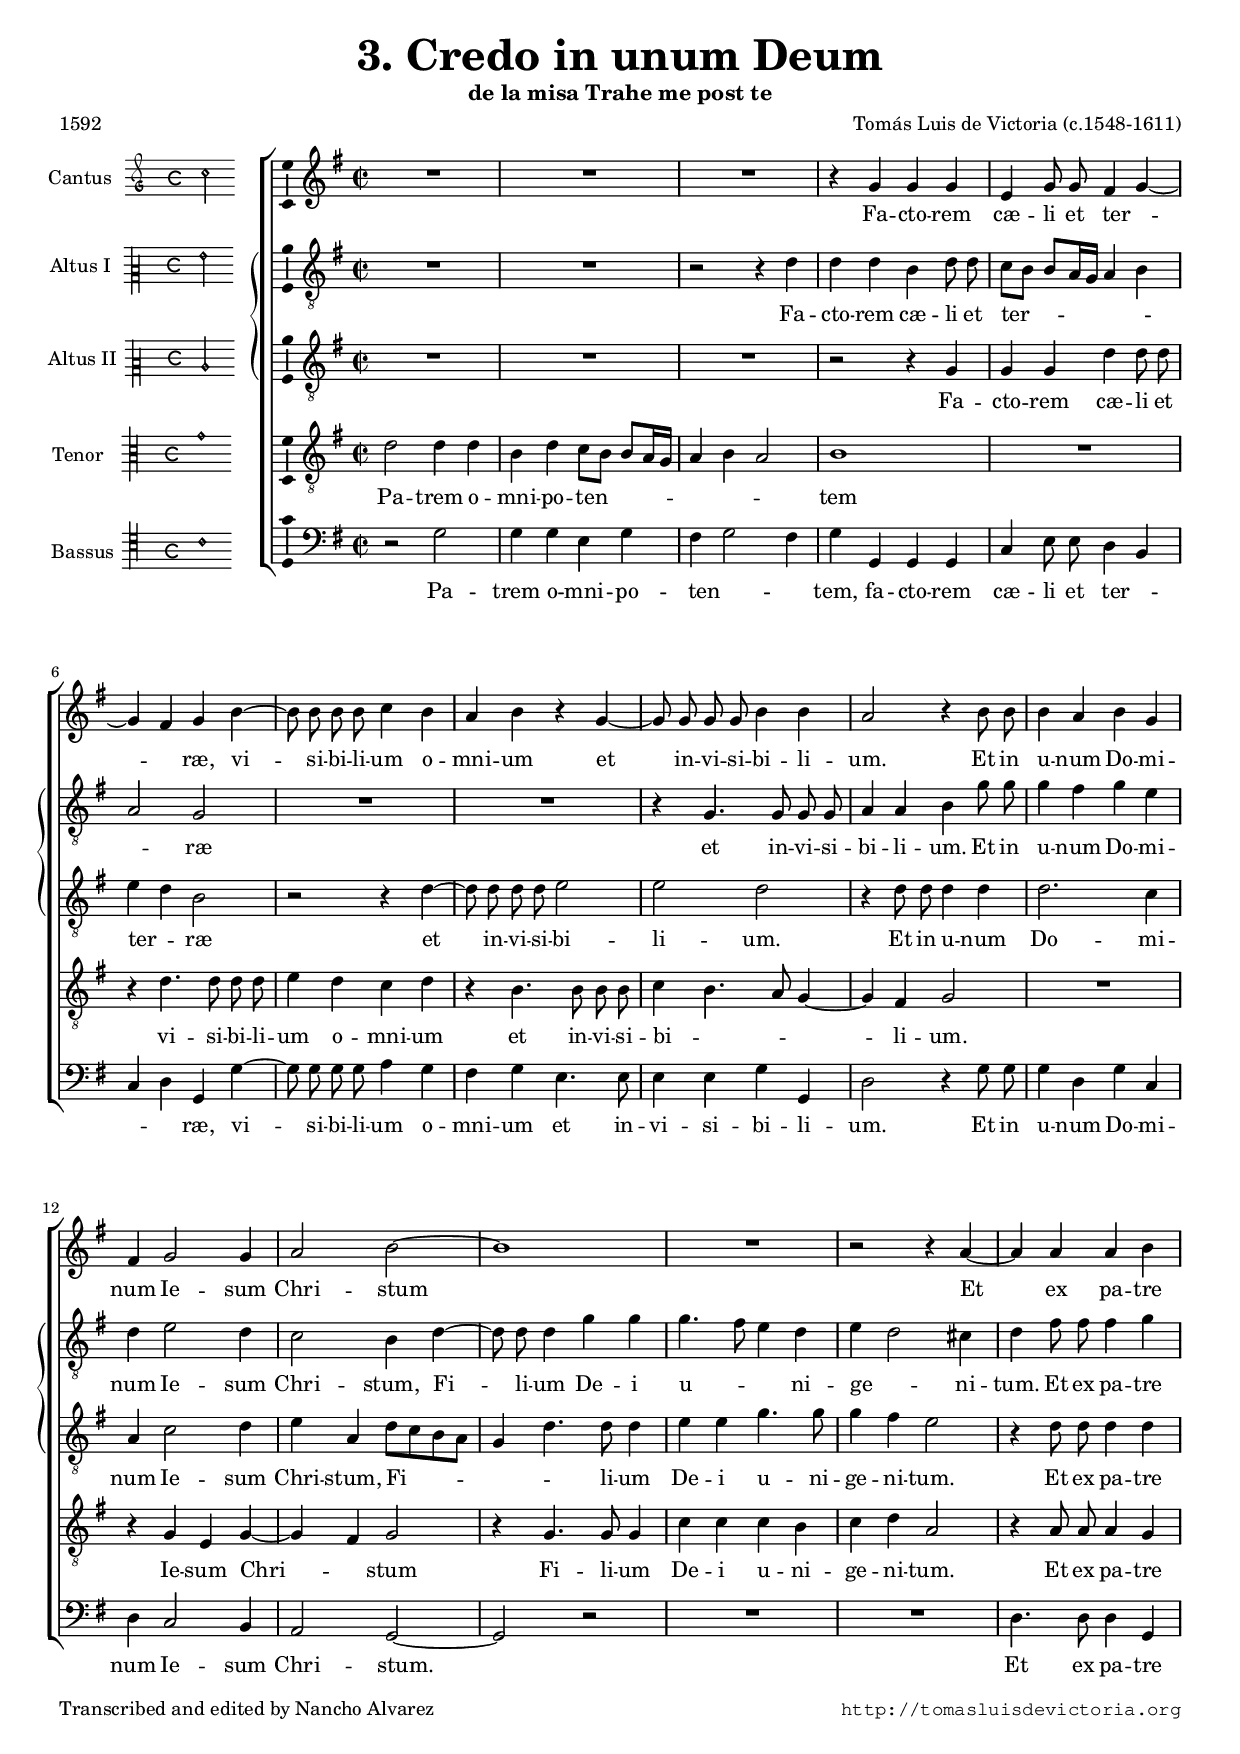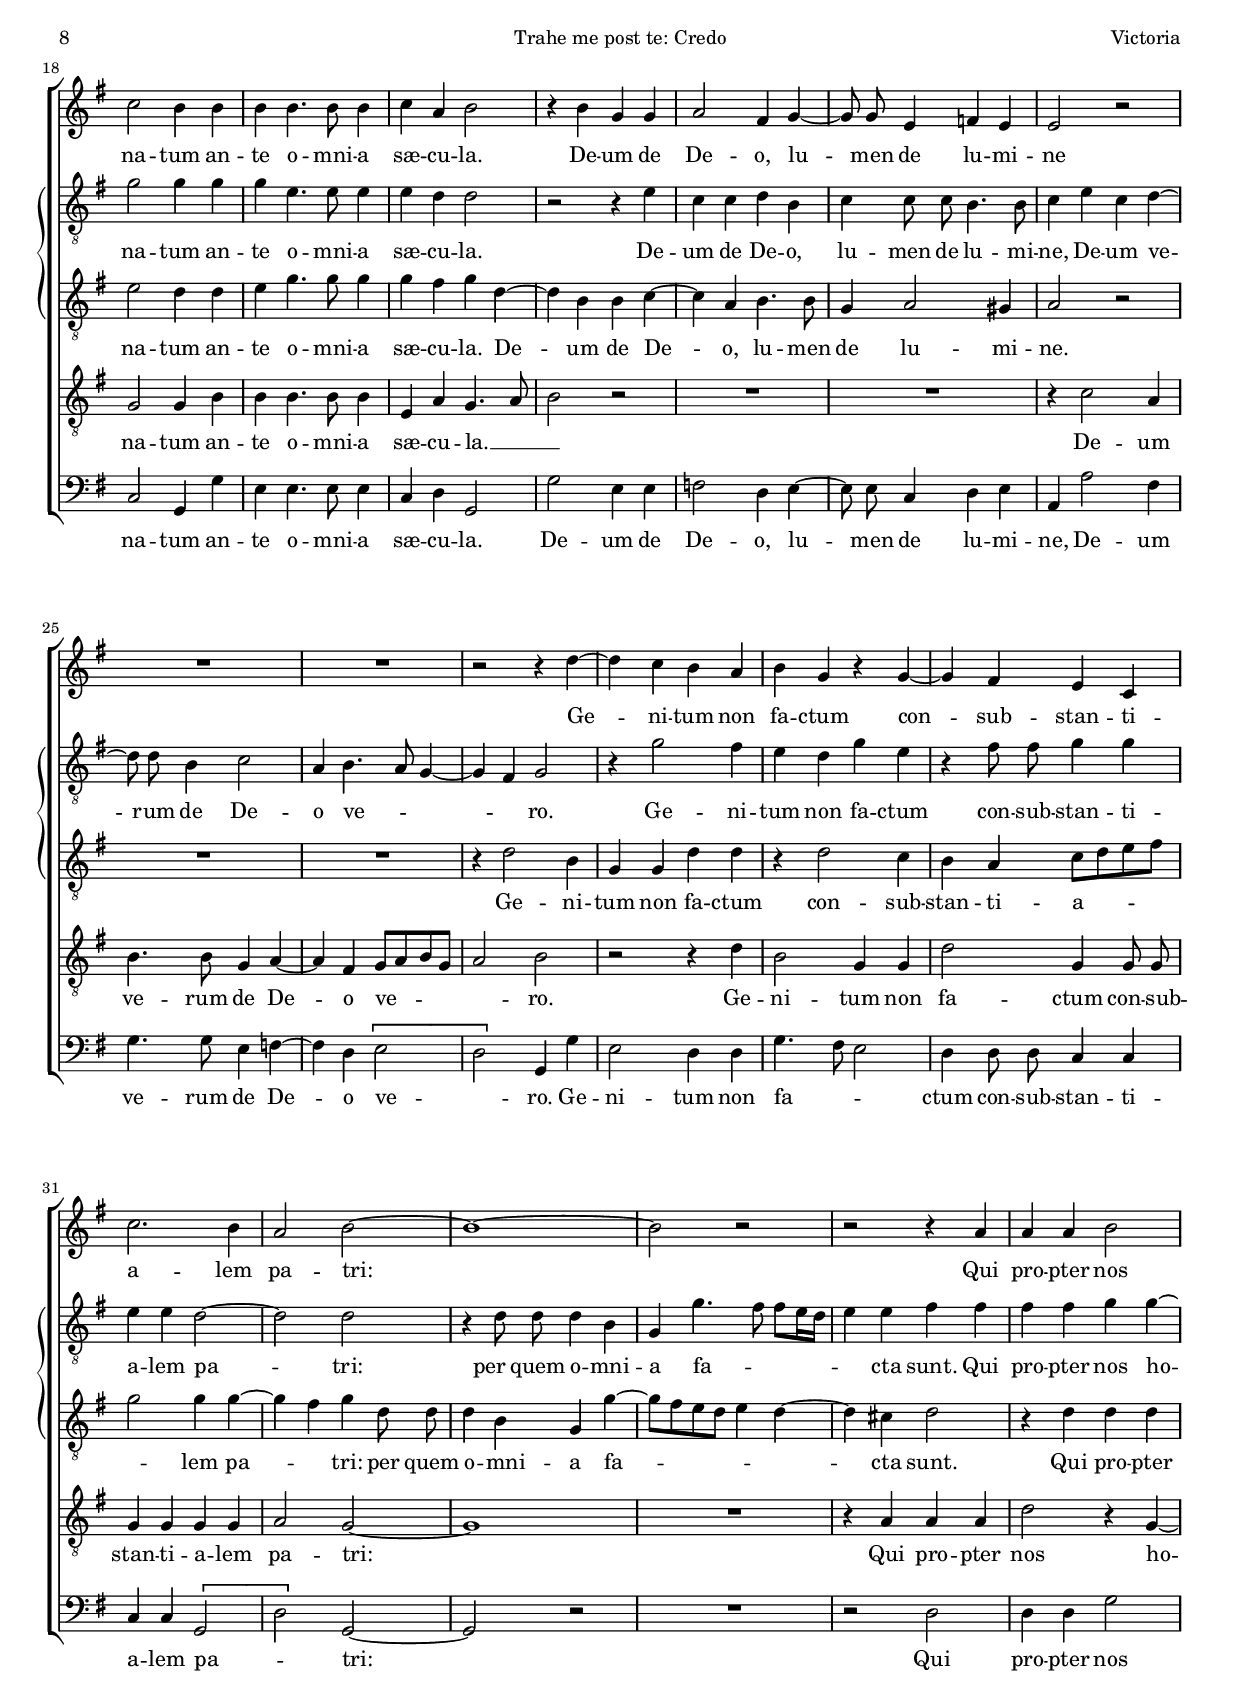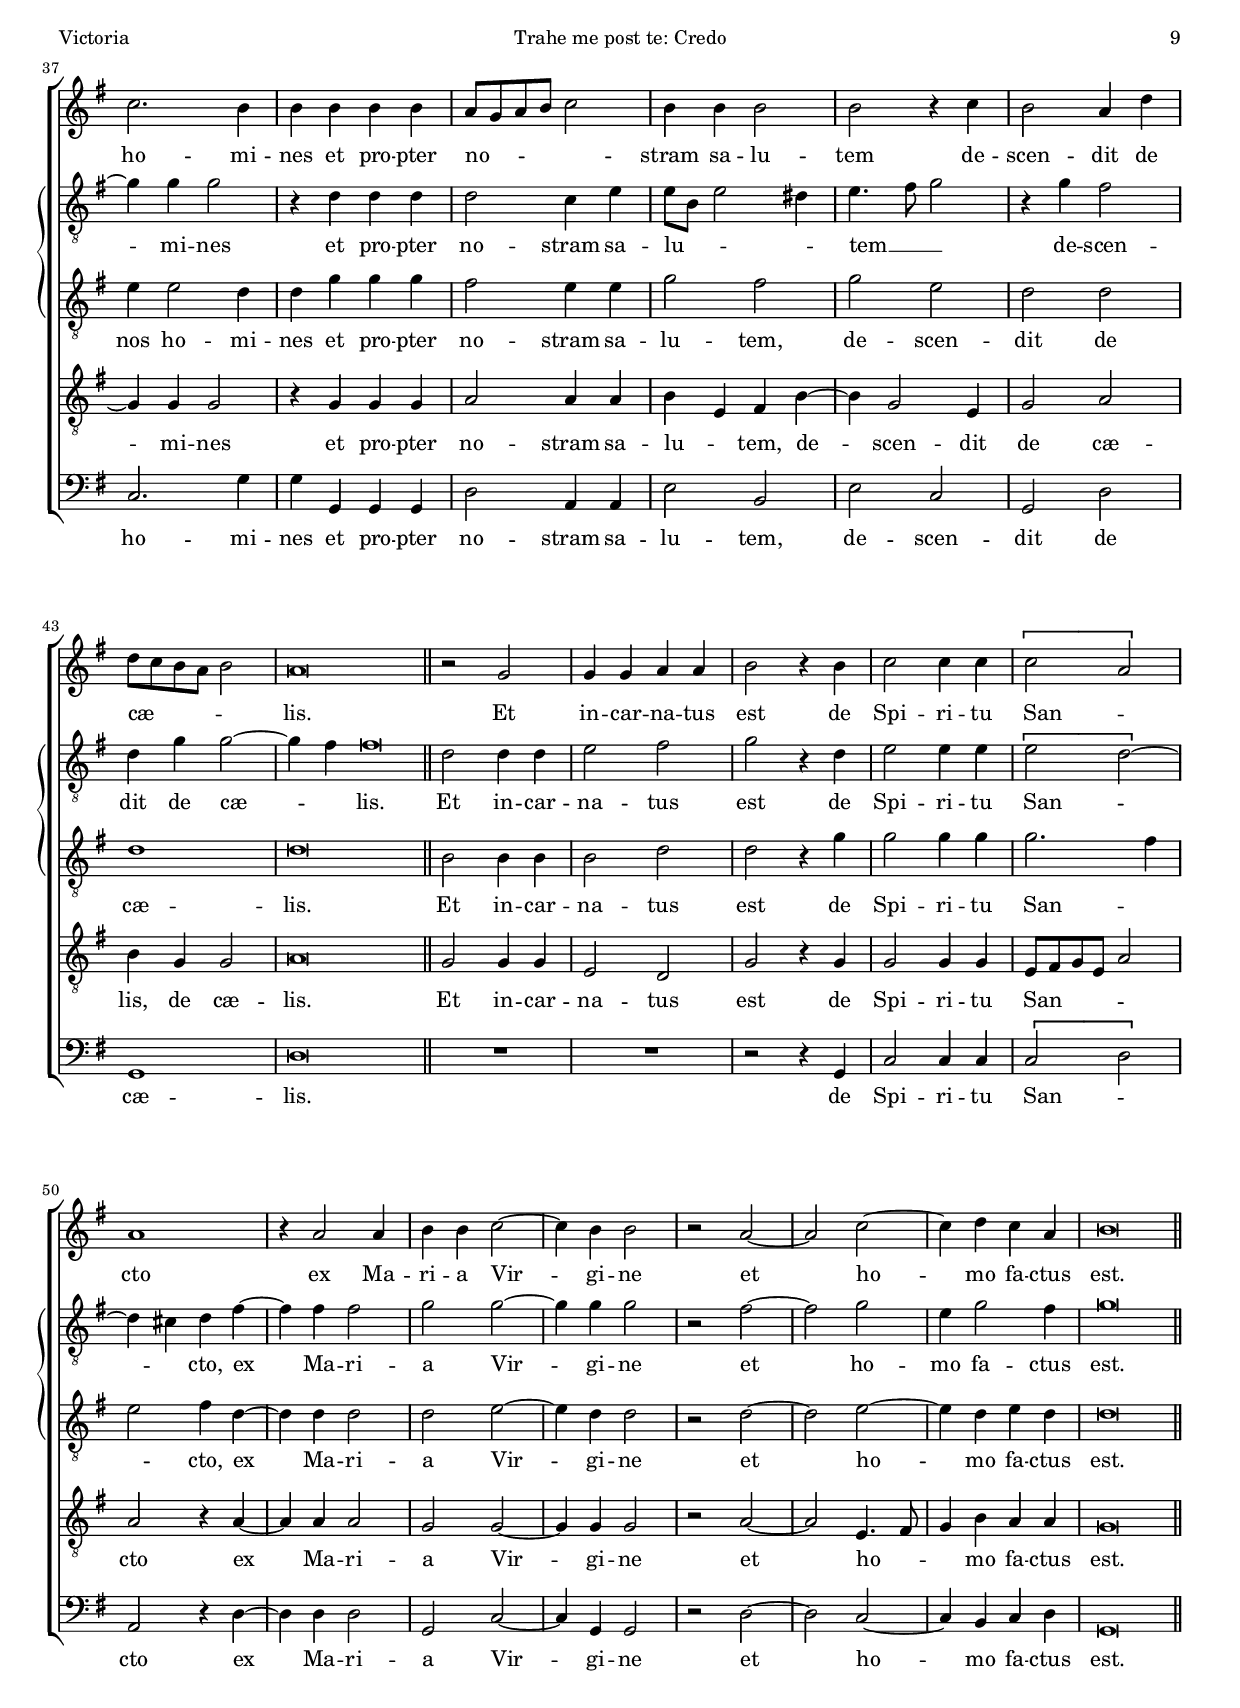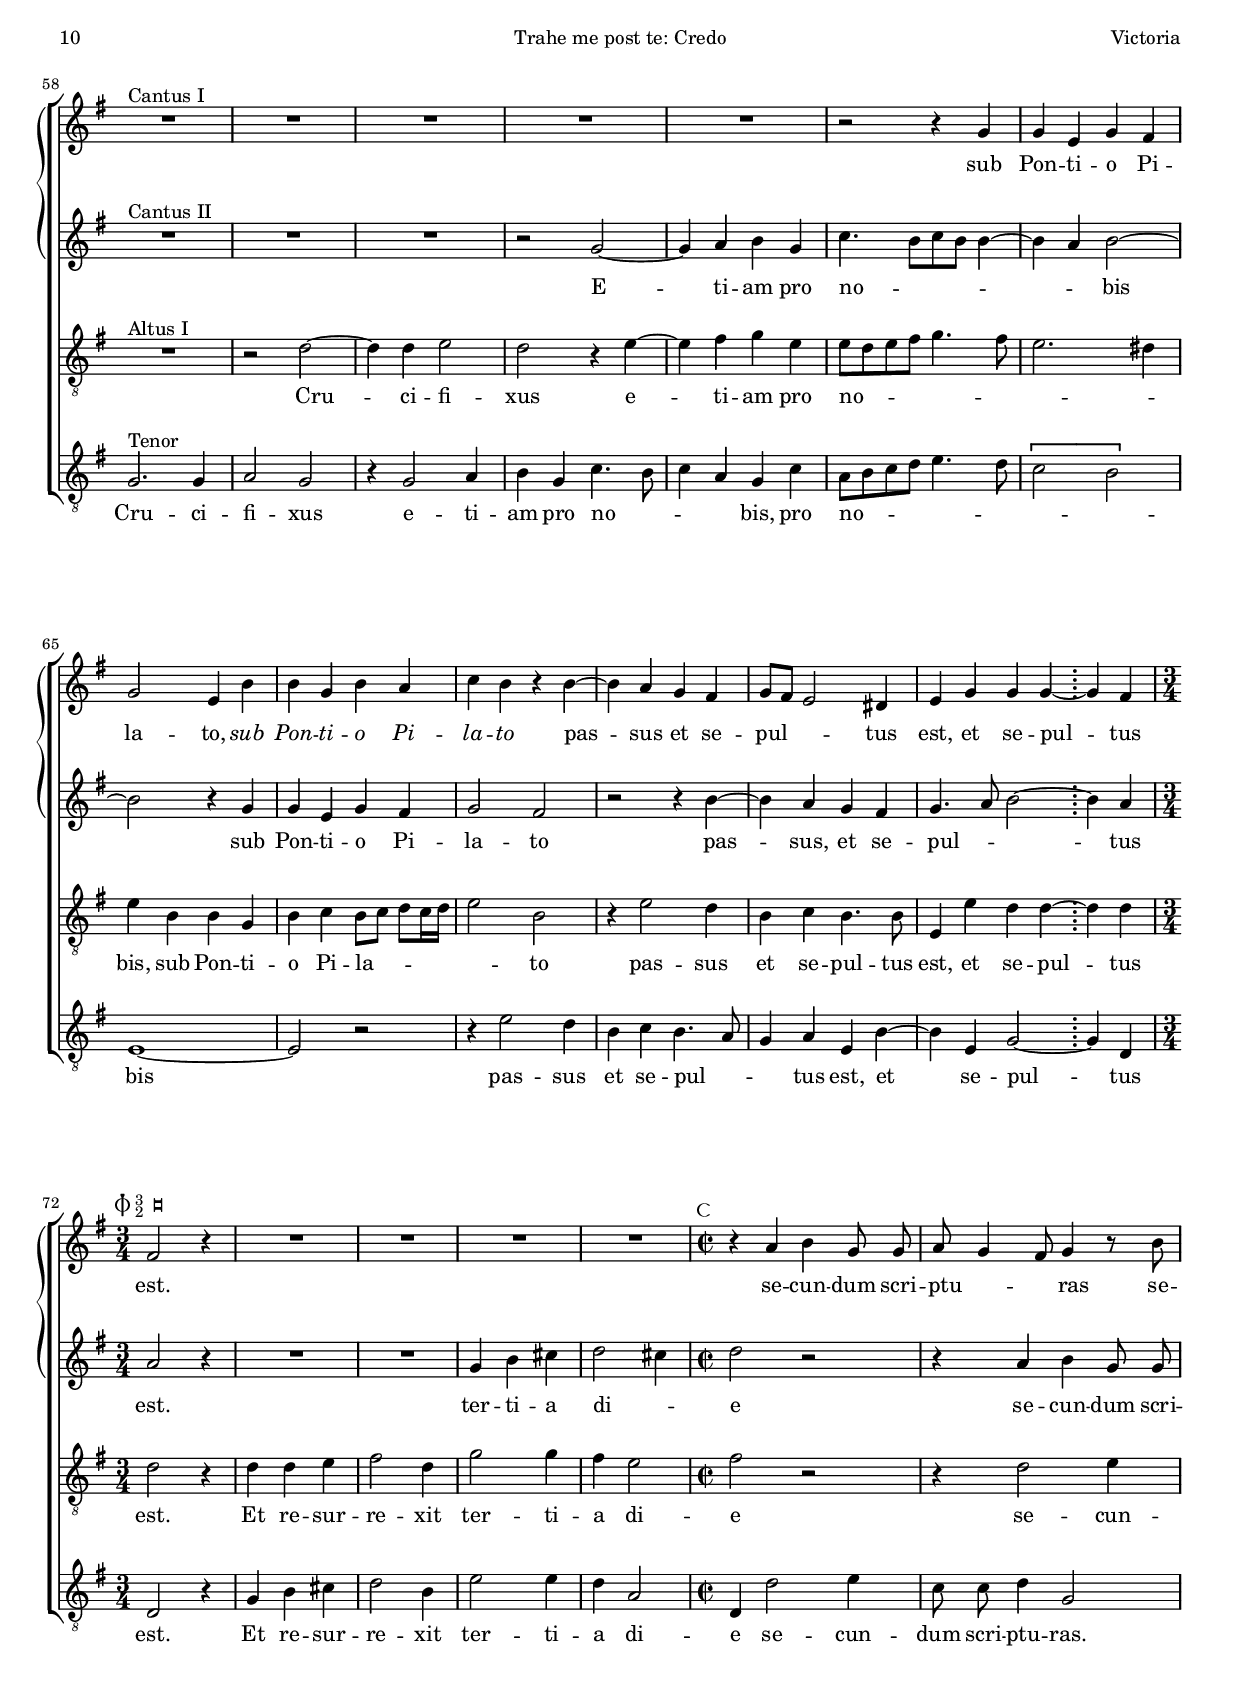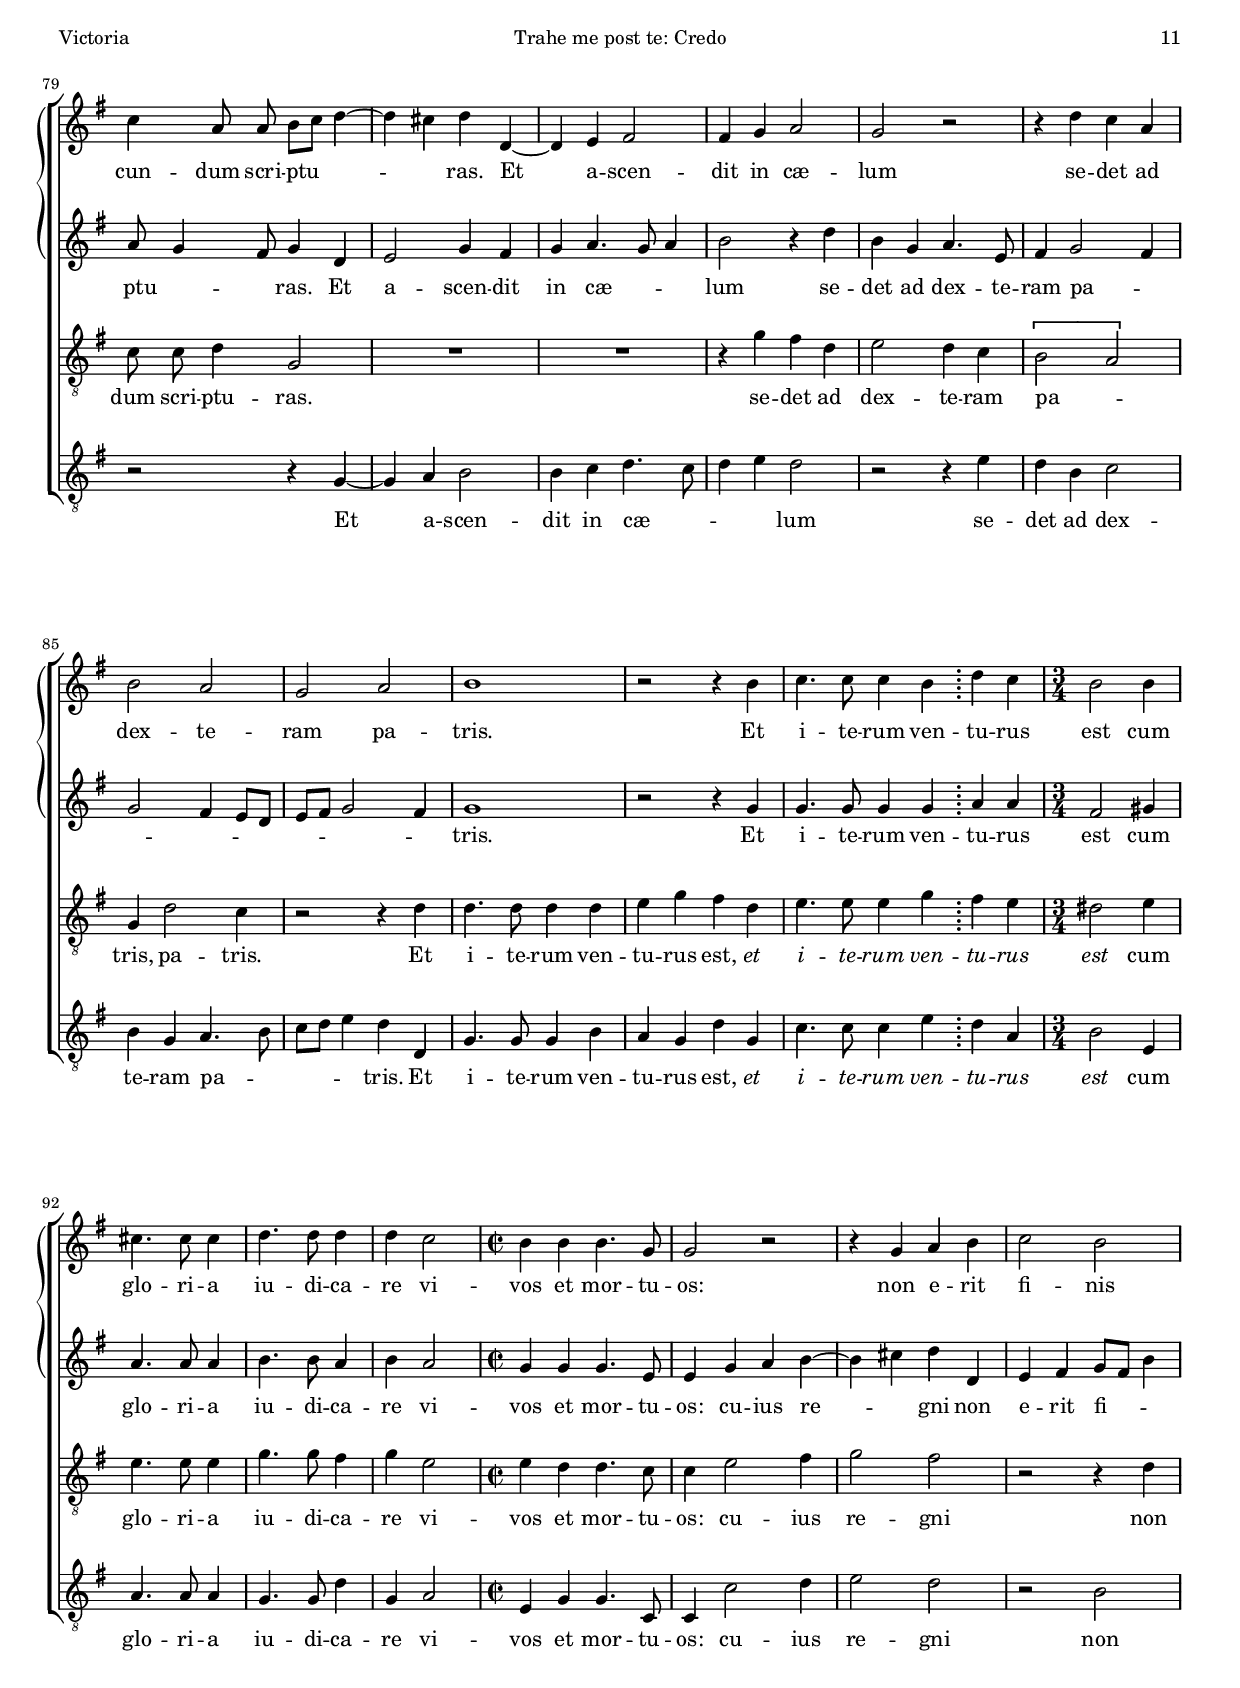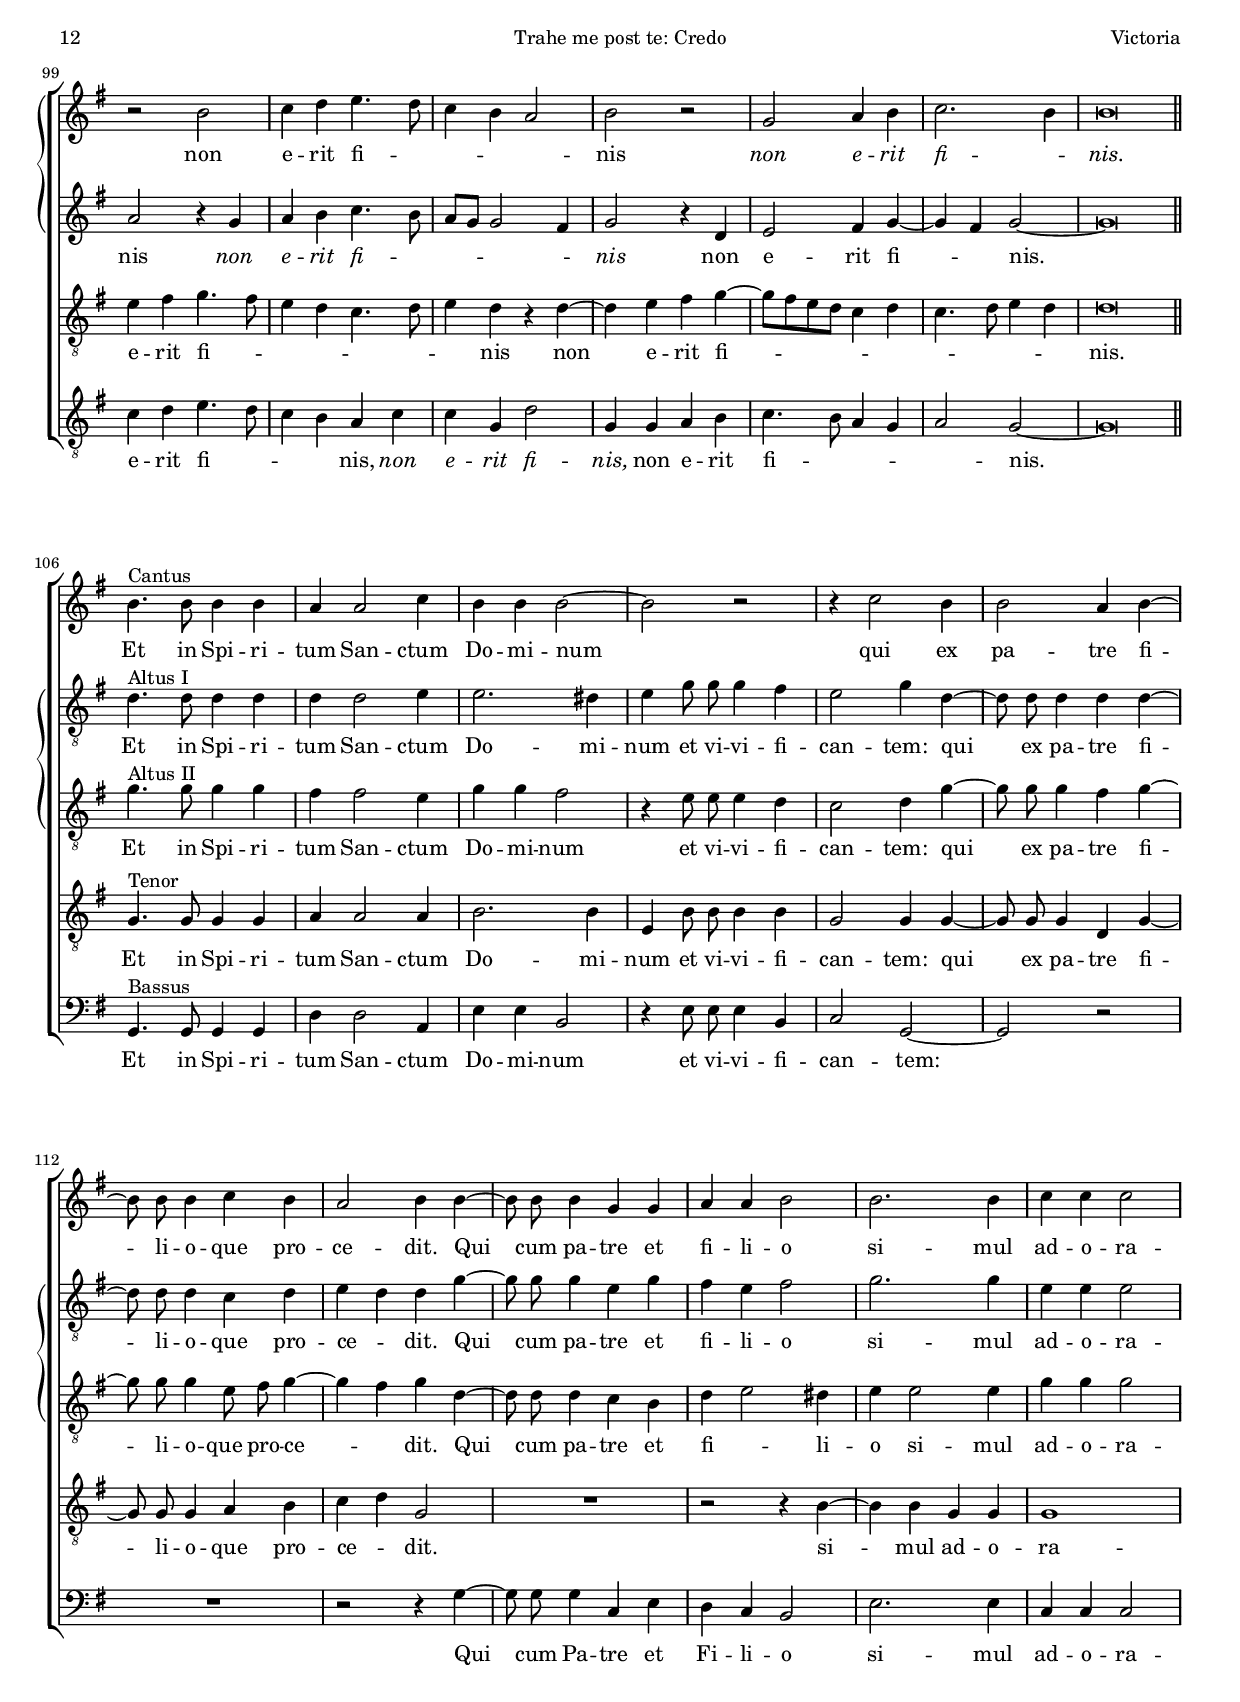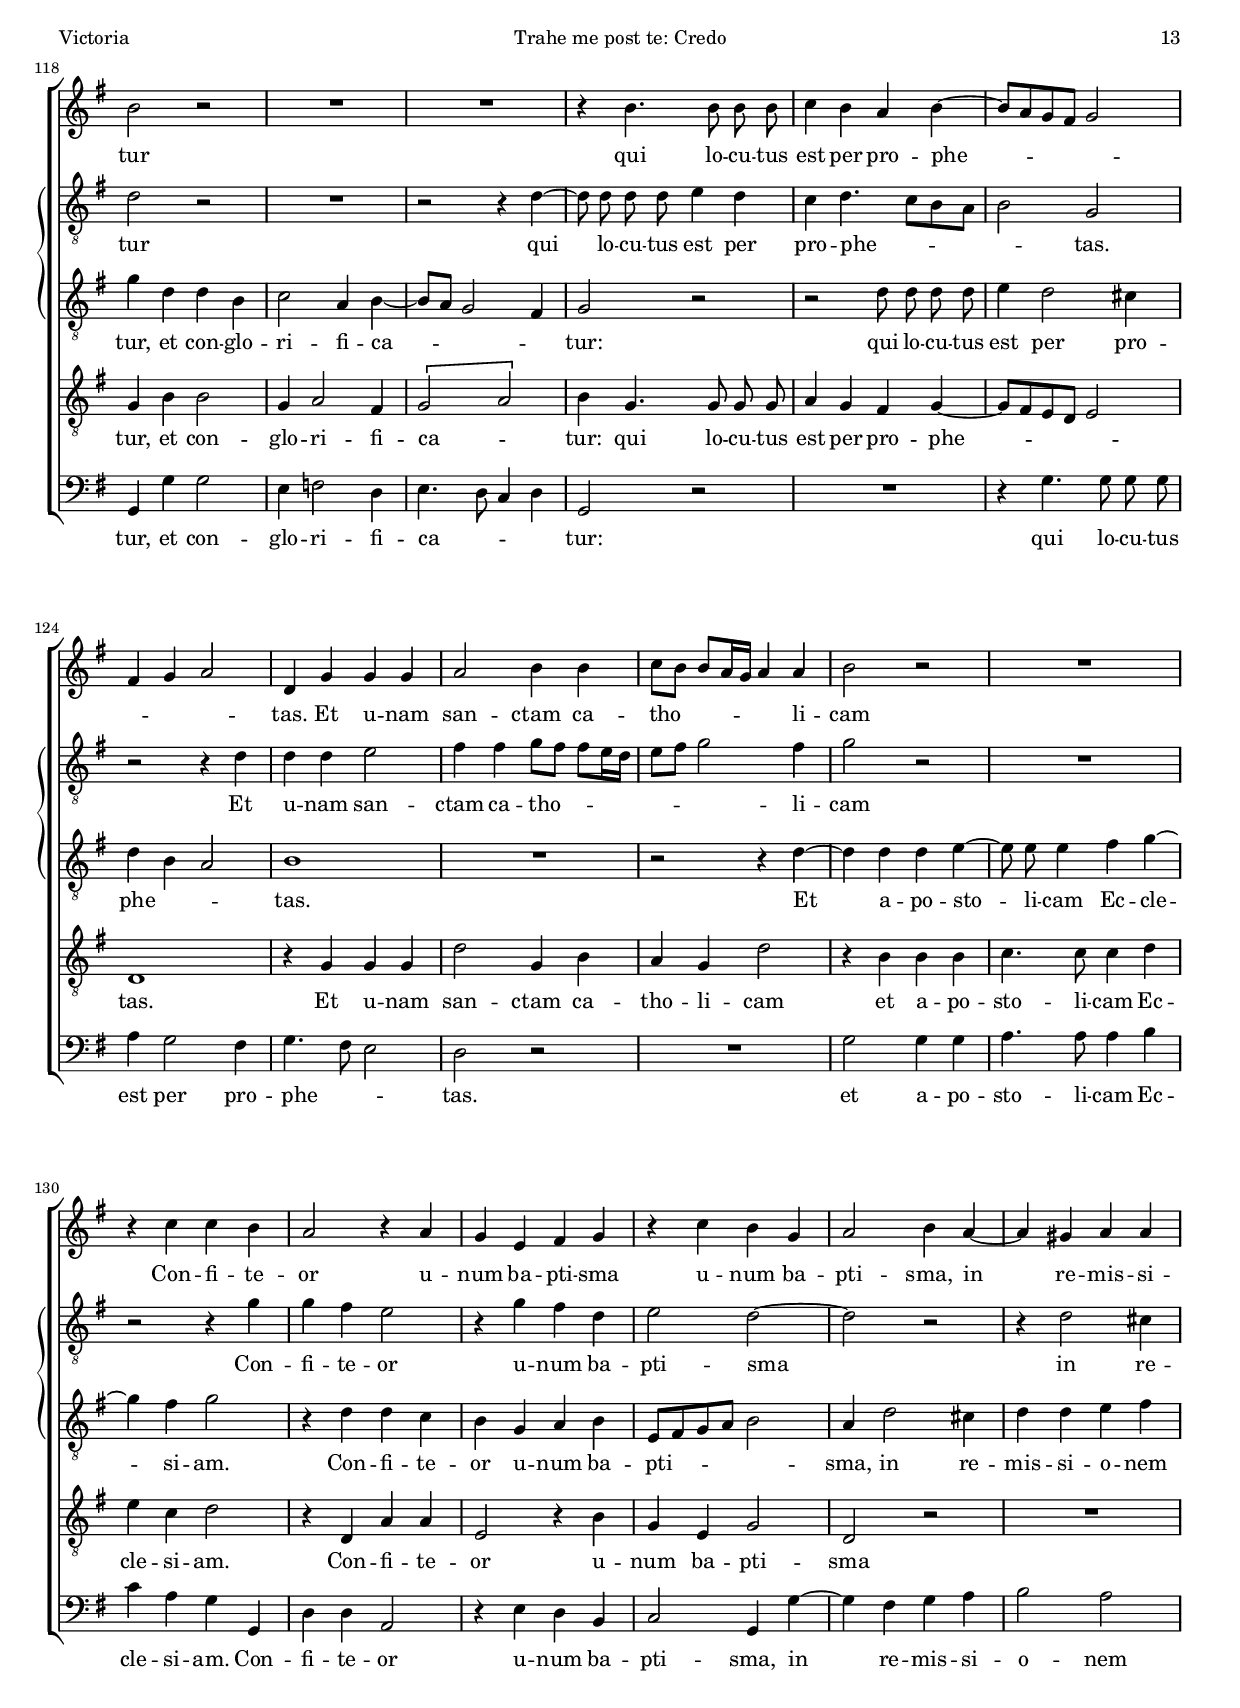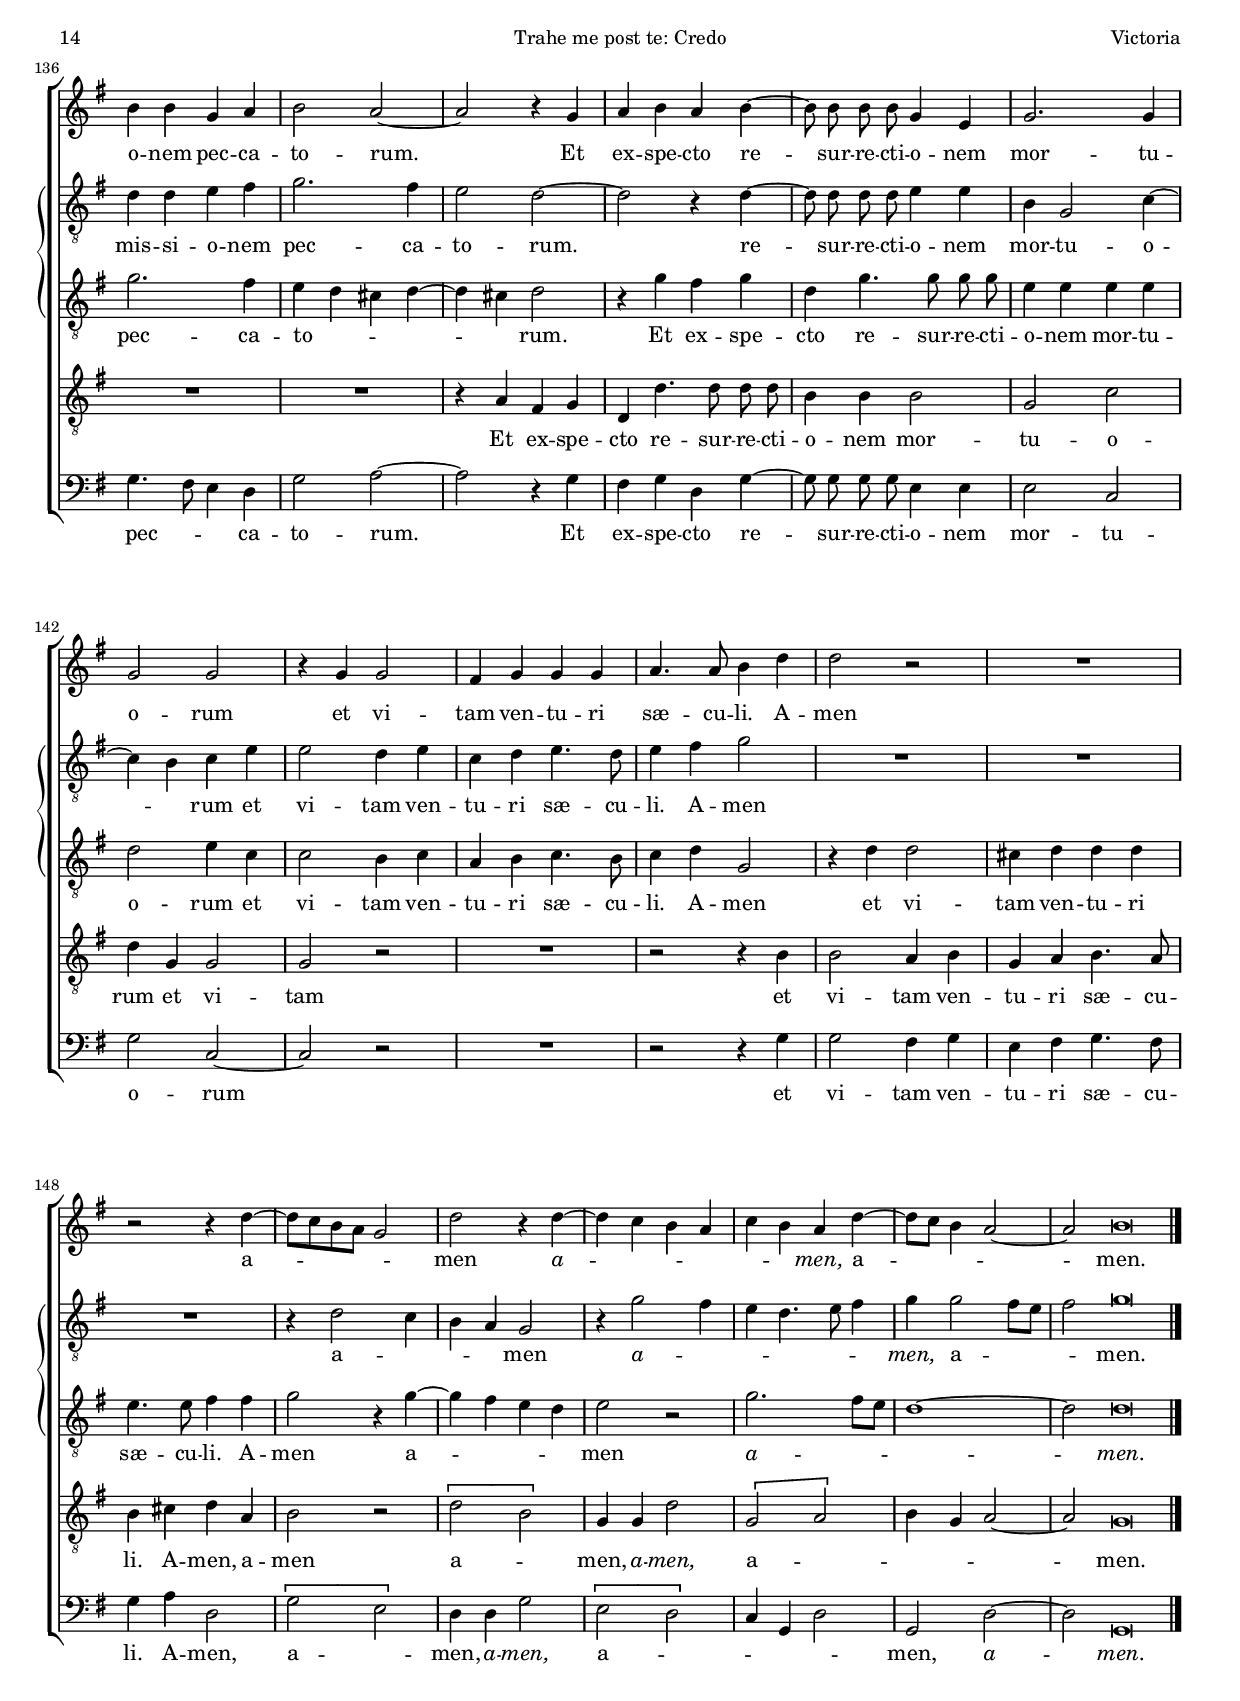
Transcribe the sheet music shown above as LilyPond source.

\version "2.22.0"

#(set-default-paper-size "a4")
#(set-global-staff-size 16.7)
#(ly:set-option 'point-and-click #f)
%mobile -s14.8 -i3.2 -ball

italicas=\override LyricText.font-shape = #'italic
rectas=\override LyricText.font-shape = #'upright
ss=\once \set suggestAccidentals = ##t
incipitwidth = 20
mtempo={\tempo 4 = 100}
mtempob={\tempo 4 = 50}
mtempoc={\tempo 4 = 150}
mt=#(define-music-function (offset) (number?) ; move lyric text
      #{ \once \override LyricText.X-offset = -$offset #})


htitle="Trahe me post te: Credo"
hcomposer="Victoria"

\header {
	title=\markup{\fontsize #3 "3. Credo in unum Deum"}
	subtitle="de la misa Trahe me post te"
%	subsubtitle=\markup{\null \vspace #2 }
	composer="Tomás Luis de Victoria (c.1548-1611)"
        pdfauthor=\composer
	%opus="(-)"
	poet=\markup{"1592"}
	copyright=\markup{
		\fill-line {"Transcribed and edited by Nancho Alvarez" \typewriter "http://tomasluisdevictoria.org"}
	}
%	tagline=""
}


global={
\set Staff.autoBeaming = ##f
\key c \major \time 2/2  \skip 1*44 \bar "||" %\break
		\skip 1*13 \bar "||" \break
		\skip 1*13 \bar ";"
		\once \override Score.TimeSignature.stencil=##f
		\time 2/4 \skip 1*2/4
		\mtempoc \time 3/4
		\skip 1*3/4*5
		\mtempo	\time 2/2
		\skip 1*13 \bar ";"
		\once \override Score.TimeSignature.stencil=##f
		\time 2/4 \skip 1*2/4
		\mtempoc \time 3/4
		\skip 1*3/4*4
		\mtempo \time 2/2
		\skip 1*11 \bar "||" \break
		\skip 1*49 \bar "|."
}

cantus=\relative c'' {
	R1*4/4 |
	R1*4/4 |
	R1*4/4 |
	r4 c c c |
%5
	a c8 c b4 c ~ |
	c b c e ~ |
	e8 e e e f4 e |
	d e r c ~ |
	c8 c c c e4 e |
%10
	d2 r4 e8 e |
	e4 d e c |
	b c2 c4 |
	d2 e ~ |
	e1 |
%15
	R1*4/4 |
	r2 r4 d ~ |
	d d d e |
	f2 e4 e |
	e e4. e8 e4 |
%20
	f d e2 |
	r4 e c c |
	d2 b4 c ~ |
	c8 c a4 bes a |
	a2 r |
%25
	R1*4/4 |
	R1*4/4 |
	r2 r4 g' ~ |
	g f e d |
	e c r c ~ |
%30
	c b a f |
	f'2. e4 |
	d2 e ~ |
	e1 ~ |
	e2 r |
%35
	r r4 d |
	d d e2 |
	f2. e4 |
	e e e e |
	 d8[ c d e] f2 |
%40
	e4 e e2 |
	e r4 f |
	e2 d4 g |
	\break
	g8[ f e d] e2 |
	d\breve*1/2
%45
	r2 c |
	c4 c d d |
	e2 r4 e |
	f2 f4 f |
	\[f2 d\] |
%50
	d1 |
	r4 d2 d4 |
	e e f2 ~ |
	f4 e e2 |
	r d ~ |
%55
	d f ~ |
	f4 g f d |
	e\breve*1/2
	s4*0^\markup{"Cantus I"} % pone Altus
	R1*4/4 |
	R1*4/4 |
%60
	R1*4/4 |
	R1*4/4 |
	R1*4/4 |
	r2 r4 c |
	c a c b |
%65
	c2 a4 e' |
	e c e d |
	f e r e ~ |
	e d c b |
	 c8[ b] a2 gis4 |
%70
	a c c c ~ |
	c b
	\once \override TextScript.X-offset = #-3.7
        \once \override TextScript.padding = #1
        s4*0^\markup{\musicglyph "timesig.mensural34" \smaller \smaller \column { 3 \raise #1 2} \hspace #.5 \musicglyph "noteheads.sM1mensural" }
        b2 r4
	R1*3/4 |
	R1*3/4 |
	R1*3/4 |
%75
	R1*3/4 |
	\once \override TextScript.X-offset = #-3.8
        \once \override TextScript.padding = #1
        s4*0^\markup{\raise #.5 \musicglyph "timesig.mensural44"}
	r4 d e c8 c |
	d c4 b8 c4 r8 e |
	f4 d8 d  e[ f] g4 ~ |
	g fis g g, ~ |
%80
	g a b2 |
	b4 c d2 |
	c r |
	r4 g' f d |
	e2 d |
%85
	c d |
	e1 |
	r2 r4 e |
	f4. f8 f4 e |
	g4 f |
%90
	e2 e4 |
	fis4. fis8 fis4 |
	g4. g8 g4 |
	g f2 | % ennegrecido
	e4 e e4. c8 |
%95
	c2 r |
	r4 c d e |
	f2 e |
	r e |
	f4 g a4. g8 |
%100
	f4 e d2 |
	e r |
	c d4 e |
	f2. e4 |
	e\breve*1/2
%105
	s4*0^\markup{"Cantus"}
	e4. e8 e4 e |
	d d2 f4 |
	e e e2 ~ |
	e r |
	r4 f2 e4 |
%110
	e2 d4 e ~ |
	e8 e e4 f e |
	d2 e4 e ~ |
	e8 e e4 c c |
	d d e2 |
%115
	e2. e4 |
	f f f2 |
	e r |
	R1*4/4 |
	R1*4/4 |
%120
	r4 e4. e8 e e |
	f4 e d e ~ |
	 e8[ d c b] c2 |
	b4 c d2 |
	g,4 c c c |
%125
	d2 e4 e |
	 f8[ e]  e[ d16 c] d4 d |
	e2 r |
	R1*4/4 |
	r4 f f e |
%130
	d2 r4 d |
	c a b c |
	r f e c |
	d2 e4 d ~ |
	d cis d d |
%135
	e e c d |
	e2 d ~ |
	d r4 c |
	d e d e ~ |
	e8 e e e c4 a |
%140
	c2. c4 |
	c2 c |
	r4 c c2 |
	b4 c c c |
	d4. d8 e4 g |
%145
	g2 r |
	R1*4/4 |
	r2 r4 g ~ |
	 g8[ f e d] c2 |
	g' r4 g ~ |
%150
	g f e d |
	f e d g ~ |
	 g8[ f] e4 d2 ~ |
	d \mtempob e\breve*1/4
}

cantusdos=\relative c'' {
	R1*4/4 |
	R1*4/4 |
	R1*4/4 |
	R1*4/4 |
%5
	R1*4/4 |
	R1*4/4 |
	R1*4/4 |
	R1*4/4 |
	R1*4/4 |
%10
	R1*4/4 |
	R1*4/4 |
	R1*4/4 |
	R1*4/4 |
	R1*4/4 |
%15
	R1*4/4 |
	R1*4/4 |
	R1*4/4 |
	R1*4/4 |
	R1*4/4 |
%20
	R1*4/4 |
	R1*4/4 |
	R1*4/4 |
	R1*4/4 |
	R1*4/4 |
%25
	R1*4/4 |
	R1*4/4 |
	R1*4/4 |
	R1*4/4 |
	R1*4/4 |
%30
	R1*4/4 |
	R1*4/4 |
	R1*4/4 |
	R1*4/4 |
	R1*4/4 |
%35
	R1*4/4 |
	R1*4/4 |
	R1*4/4 |
	R1*4/4 |
	R1*4/4 |
%40
	R1*4/4 |
	R1*4/4 |
	R1*4/4 |
	R1*4/4 |
	R1*4/4 |
%45
	R1*4/4 |
	R1*4/4 |
	R1*4/4 |
	R1*4/4 |
	R1*4/4 |
%50
	R1*4/4 |
	R1*4/4 |
	R1*4/4 |
	R1*4/4 |
	R1*4/4 |
%55
	R1*4/4 |
	R1*4/4 |
	R1*4/4 |
	s4*0^\markup{"Cantus II"}
	R1*4/4 |
	R1*4/4 |
%60
	R1*4/4 |
	r2 c ~ |
	c4 d e c |
	f4.  e8[ f e] e4 ~ |
	e d e2 ~ |
%65
	e r4 c |
	c a c b |
	c2 b |
	r r4 e ~ |
	e d c b |
%70
	c4. d8 e2 ~ |
	e4 d
	d2 r4
	R1*3/4 |
	R1*3/4 |
	c4 e fis |
%75
	g2 fis4 |
	g2 r2
	r4 d e c8 c |
	d c4 b8 c4 g |
	a2 c4 b |
%80
	c d4. c8 d4 |
	e2 r4 g |
	e c d4. a8 |
	b4 c2 b4 |
	c2 b4  a8[ g] |
%85
	 a[ b] c2 b4 |
	c1 |
	r2 r4 c |
	c4. c8 c4 c |
	d4 d |
%90
	b2 cis4 |
	d4. d8 d4 |
	e4. e8 d4 |
	e d2 | % ennegrecido
	c4 c c4. a8 |
%95
	a4 c d e ~ |
	e fis g g, |
	a b  c8[ b] e4 |
	d2 r4 c |
	d e f4. e8 |
%100
	 d[ c] c2 b4 |
	c2 r4 g |
	a2 b4 c ~ |
	c b c2 ~ |
	c\breve*1/2
%105
	R1*4/4 |
	R1*4/4 |
	R1*4/4 |
	R1*4/4 |
	R1*4/4 |
%110
	R1*4/4 |
	R1*4/4 |
	R1*4/4 |
	R1*4/4 |
	R1*4/4 |
%115
	R1*4/4 |
	R1*4/4 |
	R1*4/4 |
	R1*4/4 |
	R1*4/4 |
%120
	R1*4/4 |
	R1*4/4 |
	R1*4/4 |
	R1*4/4 |
	R1*4/4 |
%125
	R1*4/4 |
	R1*4/4 |
	R1*4/4 |
	R1*4/4 |
	R1*4/4 |
%130
	R1*4/4 |
	R1*4/4 |
	R1*4/4 |
	R1*4/4 |
	R1*4/4 |
%135
	R1*4/4 |
	R1*4/4 |
	R1*4/4 |
	R1*4/4 |
	R1*4/4 |
%140
	R1*4/4 |
	R1*4/4 |
	R1*4/4 |
	R1*4/4 |
	R1*4/4 |
%145
	R1*4/4 |
	R1*4/4 |
	R1*4/4 |
	R1*4/4 |
	R1*4/4 |
%150
	R1*4/4 |
	R1*4/4 |
	R1*4/4 |
	R1*4/4
}

altus=\relative c'' {
	R1*4/4 |
	R1*4/4 |
	r2 r4 g |
	g g e g8 g |
%5
	 f[ e]  e[ d16 c] d4 e |
	d2 c |
	R1*4/4 |
	R1*4/4 |
	r4 c4. c8 c c |
%10
	d4 d e c'8 c |
	c4 b c a |
	g a2 g4 |
	f2 e4 g ~ |
	g8 g g4 c c |
%15
	c4. b8 a4 g |
	a g2 fis4 |
	g b8 b b4 c |
	c2 c4 c |
	c a4. a8 a4 |
%20
	a g g2 |
	r r4 a |
	f f g e |
	f f8 f e4. e8 |
	f4 a f g ~ |
%25
	g8 g e4 f2 |
	d4 e4. d8 c4 ~ |
	c b c2 |
	r4 c'2 b4 |
	a g c a |
%30
	r b8 b c4 c |
	a a g2 ~ |
	g g |
	r4 g8 g g4 e |
	c c'4. b8  b[ a16 g] |
%35
	a4 a b b |
	b b c c ~ |
	c c c2 |
	r4 g g g |
	g2 f4 a |
%40
	 a8[ e] a2 gis4 |
	a4. b8 c2 |
	r4 c4 b2 |
	g4 c c2 ~ |
	c4 b \mtempob b\breve*1/4 \mtempo
%45
	g2 g4 g |
	a2 b |
	c r4 g |
	a2 a4 a |
	\[a2 g ~ \]
%50
	g4 fis g b ~ |
	b b b2 |
	c c ~ |
	c4 c c2 |
	r b ~ |
%55
	b c |
	a4 c2 b4 |
	c\breve*1/2
	s4*0^\markup{"Altus I"}
	R1*4/4 |
	r2 g ~ |
%60
	g4 g a2 |
	g r4 a ~ |
	a b c a |
	 a8[ g a b] c4. b8 |
	a2. gis4 |
%65
	a e e c |
	e f  e8[ f]  g[ f16 g] |
	a2 e |
	r4 a2 g4 |
	e f e4. e8 |
%70
	a,4 a' g g ~ |
	g g
	g2 r4
	g4 g a |
	b2 g4 |
	c2 c4 |
%75
	b a2 | % ennegrecido
	\time 4/4 b2 r
	r4 g2 a4 |
	f8 f g4 c,2 |
	R1*4/4 |
%80
	R1*4/4 |
	r4 c' b g |
	a2 g4 f |
	\[e2 d\]
	c4 g'2 f4 |
%85
	r2 r4 g |
	g4. g8 g4 g |
	a c b g |
	a4. a8 a4 c |
	b4 a |
%90
	gis2 a4 |
	a4. a8 a4 |
	c4. c8 b4 |
	c a2 | % ennegrecido
	a4 g g4. f8 |
%95
	f4 a2 b4 |
	c2 b |
	r r4 g |
	a b c4. b8 |
	a4 g f4. g8 |
%100
	a4 g r g ~ |
	g a b c ~ |
	 c8[ b a g] f4 g |
	f4. g8 a4 g |
	g\breve*1/2
%105
	s4*0^\markup{"Altus I"}
	g4. g8 g4 g |
	g g2 a4 |
	a2. gis4 |
	a c8 c c4 b |
	a2 c4 g ~ |
%110
	g8 g g4 g g ~ |
	g8 g g4 f g |
	a g g c ~ |
	c8 c c4 a c |
	b a b2 |
%115
	c2. c4 |
	a a a2 |
	g r |
	R1*4/4 |
	r2 r4 g ~ |
%120
	g8 g g g a4 g |
	f g4.  f8[ e d] |
	e2 c |
	r r4 g' |
	g g a2 |
%125
	b4 b  c8[ b]  b[ a16 g] |
	a8[ b] c2 b4 |
	c2 r |
	R1*4/4 |
	r2 r4 c |
%130
	c b a2 |
	r4 c b g |
	a2 g ~ |
	g r |
	r4 g2 fis4 |
%135
	g g a b |
	c2. b4 |
	a2 g ~ |
	g r4 g ~ |
	g8 g g g a4 a |
%140
	e c2 f4 ~ |
	f e f a |
	a2 g4 a |
	f g a4. g8 |
	a4 b c2 |
%145
	R1*4/4 |
	R1*4/4 |
	R1*4/4 |
	r4 g2 f4 |
	e d c2 |
%150
	r4 c'2 b4 |
	a g4. a8 b4 |
	c c2  b8[ a] |
	b2 c\breve*1/4
}

altusdos=\relative c' {
	R1*4/4 |
	R1*4/4 |
	R1*4/4 |
	r2 r4 c |
%5
	c c g' g8 g |
	a4 g e2 |
	r r4 g ~ |
	g8 g g g a2 |
	a g |
%10
	r4 g8 g g4 g |
	g2. f4 |
	d f2 g4 |
	a d,  g8[ f e d] |
	c4 g'4. g8 g4 |
%15
	a a c4. c8 |
	c4 b a2 |
	r4 g8 g g4 g |
	a2 g4 g |
	a c4. c8 c4 |
%20
	c b c g ~ |
	g e e f ~ |
	f d e4. e8 |
	c4 d2 cis4 |
	d2 r |
%25
	R1*4/4 |
	R1*4/4 |
	r4 g2 e4 |
	c c g' g |
	r g2 f4 |
%30
	e d  f8[ g a b] |
	c2 c4 c ~ |
	c b c g8 g |
	g4 e c c' ~ |
	 c8[ b a g] a4 g ~ |
%35
	g fis g2 |
	r4 g g g |
	a a2 g4 |
	g c c c |
	b2 a4 a |
%40
	c2 b |
	c a |
	g g |
	g1 |
	g\breve*1/2
%45
	e2 e4 e |
	e2 g |
	g r4 c |
	c2 c4 c |
	c2. b4 |
%50
	a2 b4 g ~ |
	g g g2 |
	g a ~ |
	a4 g g2 |
	r g ~ |
%55
	g a ~ |
	a4 g a g |
	g\breve*1/2
	R1*13
	R1*2/4
	R1*3/4*5
	
	R1*4/4 |
	R1*4/4 |
	R1*4/4 |
	R1*4/4 |
%80
	R1*4/4 |
	R1*4/4 |
	R1*4/4 |
	R1*4/4 |
	R1*4/4 |
%85
	R1*4/4 |
	R1*4/4 |
	R1*4/4 |
	R1*4/4 |
	R1*2/4 |
%90
	R1*3/4 |
	R1*3/4 |
	R1*3/4 |
	R1*3/4 |
	R1*4/4 |
%95
	R1*4/4 |
	R1*4/4 |
	R1*4/4 |
	R1*4/4 |
	R1*4/4 |
%100
	R1*4/4 |
	R1*4/4 |
	R1*4/4 |
	R1*4/4 |
	R1*4/4 |
%105
	s4*0^\markup{"Altus II"}
	c4. c8 c4 c |
	b b2 a4 |
	c c b2 |
	r4 a8 a a4 g |
	f2 g4 c ~ |
%110
	c8 c c4 b c ~ |
	c8 c c4 a8 b c4 ~ |
	c b c g ~ |
	g8 g g4 f e |
	g a2 gis4 |
%115
	a a2 a4 |
	c c c2 |
	c4 g g e |
	f2 d4 e ~ |
	 e8[ d] c2 b4 |
%120
	c2 r |
	r g'8 g g g |
	a4 g2 fis4 |
	g e d2 |
	e1 |
%125
	R1*4/4 |
	r2 r4 g ~ |
	g g g a ~ |
	a8 a a4 b c ~ |
	c b c2 |
%130
	r4 g g f |
	e c d e |
	 a,8[ b c d] e2 |
	d4 g2 fis4 |
	g g a b |
%135
	c2. b4 |
	a g fis g ~ |
	g fis g2 |
	r4 c b c |
	g c4. c8 c c |
%140
	a4 a a a |
	g2 a4 f |
	f2 e4 f |
	d e f4. e8 |
	f4 g c,2 |
%145
	r4 g' g2 |
	fis4 g g g |
	a4. a8 b4 b |
	c2 r4 c ~ |
	c b a g |
%150
	a2 r |
	c2.  b8[ a] |
	g1 ~ |
	g2 g\breve*1/4
}

tenor=\relative c'' {
	g2 g4 g |
	e g  f8[ e]  e[ d16 c] |
	d4 e d2 |
	e1 |
%5
	R1*4/4 |
	r4 g4. g8 g g |
	a4 g f g |
	r e4. e8 e e |
	f4 e4. d8 c4 ~ |
%10
	c b c2 |
	R1*4/4 |
	r4 c a c ~ |
	c b c2 |
	r4 c4. c8 c4 |
%15
	f f f e |
	f g d2 |
	r4 d8 d d4 c |
	c2 c4 e |
	e e4. e8 e4 |
%20
	a, d c4. d8 |
	e2 r |
	R1*4/4 |
	R1*4/4 |
	r4 f2 d4 |
%25
	e4. e8 c4 d ~ |
	d b  c8[ d e c] |
	d2 e |
	r r4 g |
	e2 c4 c |
%30
	g'2 c,4 c8 c |
	c4 c c c |
	d2 c ~ |
	c1 |
	R1*4/4 |
%35
	r4 d d d |
	g2 r4 c, ~ |
	c c c2 |
	r4 c c c |
	d2 d4 d |
%40
	e a, b e ~ |
	e c2 a4 |
	c2 d |
	e4 c c2 |
	d\breve*1/2
%45
	c2 c4 c |
	a2 g |
	c r4 c |
	c2 c4 c |
	 a8[ b c a] d2 |
%50
	d r4 d ~ |
	d d d2 |
	c c ~ |
	c4 c c2 |
	r d ~ |
%55
	d a4. b8 |
	c4 e d d |
	c\breve*1/2
	s4*0^\markup{"Tenor"}
	c2. c4 |
	d2 c |
%60
	r4 c2 d4 |
	e c f4. e8 |
	f4 d c f |
	 d8[ e f g] a4. g8 |
	\[f2 e\]
%65
	a,1 ~ |
	a2 r |
	r4 a'2 g4 |
	e f e4. d8 |
	c4 d a e' ~ |
%70
	e a, c2 ~ |
	c4 g
	g2 r4
	c4 e fis |
	g2 e4 |
	a2 a4 |
%75
	g d2 | % ennegrecido
	\time 4/4 g,4 g'2 a4 |
	f8 f g4 c,2 |
	r r4 c ~ |
	c d e2 |
%80
	e4 f g4. f8 |
	g4 a g2 |
	r r4 a |
	g e f2 |
	e4 c d4. e8 |
%85
	 f[ g] a4 g g, |
	c4. c8 c4 e |
	d c g' c, |
	f4. f8 f4 a |
	g4 d |
%90
	e2 a,4 |
	d4. d8 d4 |
	c4. c8 g'4 |
	c, d2 | % ennegrecido
	a4 c c4. f,8 |
%95
	f4 f'2 g4 |
	a2 g |
	r e |
	f4 g a4. g8 |
	f4 e d f |
%100
	f c g'2 |
	c,4 c d e |
	f4. e8 d4 c |
	d2 c ~ |
	c\breve*1/2
%105
	s4*0^\markup{"Tenor"}
	c4. c8 c4 c |
	d d2 d4 |
	e2. e4 |
	a, e'8 e e4 e |
	c2 c4 c ~ |
%110
	c8 c c4 g c ~ |
	c8 c c4 d e |
	f g c,2 |
	R1*4/4 |
	r2 r4 e ~ |
%115
	e e c c |
	c1 |
	c4 e e2 |
	c4 d2 b4 |
	\[c2 d\]
%120
	e4 c4. c8 c c |
	d4 c b c ~ |
	 c8[ b a g] a2 |
	g1 |
	r4 c c c |
%125
	g'2 c,4 e |
	d c g'2 |
	r4 e e e |
	f4. f8 f4 g |
	a f g2 |
%130
	r4 g, d' d |
	a2 r4 e' |
	c a c2 |
	g r |
	R1*4/4 |
%135
	R1*4/4 |
	R1*4/4 |
	r4 d' b c |
	g g'4. g8 g g |
	e4 e e2 |
%140
	c f |
	g4 c, c2 |
	c r |
	R1*4/4 |
	r2 r4 e |
%145
	e2 d4 e |
	c d e4. d8 |
	e4 fis g d |
	e2 r |
	\[g e\]
%150
	c4 c g'2 |
	\[c, d\]
	e4 c d2 ~ |
	d c\breve*1/4
}

bassus=\relative c' {
	r2 c |
	c4 c a c |
	b c2 b4 |
	c c, c c |
%5
	f a8 a g4 e |
	f g c, c' ~ |
	c8 c c c d4 c |
	b c a4. a8 |
	a4 a c c, |
%10
	g'2 r4 c8 c |
	c4 g c f, |
	g f2 e4 |
	d2 c ~ |
	c r |
%15
	R1*4/4 |
	R1*4/4 |
	g'4. g8 g4 c, |
	f2 c4 c' |
	a a4. a8 a4 |
%20
	f g c,2 |
	c' a4 a |
	bes2 g4 a ~ |
	a8 a f4 g a |
	d, d'2 b4 |
%25
	c4. c8 a4 bes ~ |
	bes g \[a2 |
	g\] c,4 c' |
	a2 g4 g |
	c4. b8 a2 |
%30
	g4 g8 g f4 f |
	f f \[c2 |
	g'\] c, ~ |
	c r |
	R1*4/4 |
%35
	r2 g' |
	g4 g c2 |
	f,2. c'4 |
	c c, c c |
	g'2 d4 d |
%40
	a'2 e |
	a f |
	c g' |
	c,1 |
	g'\breve*1/2
%45
	R1*4/4 |
	R1*4/4 |
	r2 r4 c, |
	f2 f4 f |
	\[f2 g\]
%50
	d r4 g ~ |
	g g g2 |
	c, f ~ |
	f4 c c2 |
	r g' ~ |
%55
	g f ~ |
	f4 e f g |
	c,\breve*1/2
	R1*13
	R1*2/4
	R1*3/4*5
	
	R1*4/4 |
	R1*4/4 |
	R1*4/4 |
	R1*4/4 |
%80
	R1*4/4 |
	R1*4/4 |
	R1*4/4 |
	R1*4/4 |
	R1*4/4 |
%85
	R1*4/4 |
	R1*4/4 |
	R1*4/4 |
	R1*4/4 |
	R1*2/4 |
%90
	R1*3/4 |
	R1*3/4 |
	R1*3/4 |
	R1*3/4 |
	R1*4/4 |
%95
	R1*4/4 |
	R1*4/4 |
	R1*4/4 |
	R1*4/4 |
	R1*4/4 |
%100
	R1*4/4 |
	R1*4/4 |
	R1*4/4 |
	R1*4/4 |
	R1*4/4 |
%105
	s4*0^\markup{"Bassus"}
	c4. c8 c4 c |
	g' g2 d4 |
	a' a e2 |
	r4 a8 a a4 e |
	f2 c ~ |
%110
	c r |
	R1*4/4 |
	r2 r4 c' ~ |
	c8 c c4 f, a |
	g f e2 |
%115
	a2. a4 |
	f f f2 |
	c4 c' c2 |
	a4 bes2 g4 |
	a4. g8 f4 g |
%120
	c,2 r |
	R1*4/4 |
	r4 c'4. c8 c c |
	d4 c2 b4 |
	c4. b8 a2 |
%125
	g r |
	R1*4/4 |
	c2 c4 c |
	d4. d8 d4 e |
	f d c c, |
%130
	g' g d2 |
	r4 a' g e |
	f2 c4 c' ~ |
	c b c d |
	e2 d |
%135
	c4. b8 a4 g |
	c2 d ~ |
	d r4 c |
	b c g c ~ |
	c8 c c c a4 a |
%140
	a2 f |
	c' f, ~ |
	f r |
	R1*4/4 |
	r2 r4 c' |
%145
	c2 b4 c |
	a b c4. b8 |
	c4 d g,2 |
	\[c a\]
	g4 g c2 |
%150
	\[a g\]
	f4 c g'2 |
	c, g' ~ |
	g c,\breve*1/4
}

textocantus=\lyricmode{
Fa -- cto -- rem cæ -- li et \mt #.2 ter -- _ _ _ ræ,
vi -- _ si -- bi -- li -- um o -- mni -- um
et _ in -- vi -- si -- bi -- li -- um.
Et in u -- num Do -- mi -- num Ie -- sum Chri -- \mt #1 stum _
Et _ ex pa -- tre na -- tum an -- te o -- mni -- a sæ -- cu -- la.
De -- um de De -- o,
lu -- _ men de lu -- mi -- ne
Ge -- _ ni -- tum non fa -- ctum
con -- _ sub -- stan -- ti -- a -- lem pa -- tri: _ _ 
Qui pro -- pter nos ho -- mi -- nes et 
pro -- pter no -- _ _ _ _ stram sa -- lu -- tem
de -- scen -- dit de cæ -- _ _ _ _ lis.
Et in -- car -- na -- tus est
de Spi -- ri -- tu \mt #.3 San -- _ cto
ex Ma -- ri -- a Vir -- _ gi -- ne
et _ ho -- _ mo fa -- ctus est.

sub Pon -- ti -- o Pi -- la -- to,
\italicas
sub Pon -- ti -- o Pi -- la -- to
\rectas
pas -- _ sus
et se -- \mt #.5 pul -- _ _ tus est,
et se -- pul -- _ tus est.
se -- cun -- dum scri -- \mt #.5 ptu -- _ _ \mt #.5 ras
se -- cun -- dum scri -- \mt #.3 ptu -- _ _ _ _ ras.
Et _ a -- scen -- dit
in cæ -- lum
se -- det ad dex -- te -- ram pa -- tris.
Et i -- te -- rum ven -- tu -- rus est
cum glo -- ri -- a iu -- di -- ca -- re vi -- vos et mor -- tu -- os:
non e -- rit fi -- nis
non e -- rit fi -- _ _ _ _ nis
\italicas
non e -- rit fi -- _ nis.
\rectas
Et in Spi -- ri -- tum San -- ctum Do -- mi -- num _
qui ex pa -- tre fi -- _ li -- o -- que pro -- ce -- dit.
Qui _ cum pa -- tre et fi -- li -- o si -- mul ad -- o -- ra -- tur
qui lo -- cu -- tus est per pro -- phe -- _ _ _ _ _ _ _ _ tas.
Et u -- nam san -- ctam ca -- \mt #.3 tho -- _ _ _ _ _ li -- cam
Con -- fi -- te -- or u -- num ba -- pti -- sma
u -- num ba -- pti -- sma,
in _ re -- mis -- si -- o -- nem pec -- ca -- to -- rum. _
Et ex -- spe -- cto re -- _ sur -- re -- cti -- o -- nem
mor -- tu -- o -- rum
et vi -- tam ven -- tu -- ri sæ -- cu -- li.
A -- men
a -- _ _ _ _ _ men
\italicas
a -- _ _ _ _ _ _ men,
\rectas
a -- _ _ _ _ _ men.

}

textocantusdos=\lyricmode{
E -- _ ti -- am pro no -- _ _ _ _ _ _ \mt #.5 bis _
sub Pon -- ti -- o Pi -- la -- to
\mt #.3 pas -- _ sus,
et se -- \mt #.3 pul -- _ _ _ tus est.
ter -- ti -- a di -- _ e
se -- cun -- dum scri -- \mt #.5 ptu -- _ _ ras.
Et a -- scen -- dit in \mt #.2 cæ -- _ _ lum
se -- det ad dex -- te -- ram pa -- _ _ _ _ _ _ _ _ _ tris.
Et i -- te -- rum ven -- tu -- rus est
cum glo -- ri -- a iu -- di -- ca -- re vi -- vos
et mor -- tu -- os:
cu -- ius re -- _ _ gni non e -- rit fi -- _ _ nis
\italicas 
non e -- rit fi -- _ _ _ _ _ nis
\rectas
non e -- rit fi -- _ _ nis. _
}

textoaltus=\lyricmode{
Fa -- cto -- rem cæ -- li et ter -- _ _ _ _ _ _ _ ræ
et in -- vi -- si -- bi -- li -- um.
Et in u -- num Do -- mi -- num
Ie -- sum Chri -- stum,
Fi -- _ li -- um
De -- i
u -- _ _ ni -- ge -- _ ni -- tum.
Et ex pa -- tre na -- tum an -- te o -- mni -- a sæ -- cu -- la.
De -- um de De -- o,
lu -- men de lu -- mi -- ne,
De -- um ve -- _ rum de De -- o
ve -- _ _ _ _ ro.
Ge -- ni -- tum non fa -- ctum
con -- sub -- stan -- ti -- a -- lem pa -- _ tri:
\mt #2.5 per quem o -- mni -- a fa -- _ _ _ _ _ cta sunt.
Qui pro -- pter nos ho -- _ mi -- nes
et pro -- pter no -- stram sa -- lu -- _ _ _ tem __ _ _ 
de -- scen -- dit de cæ -- _ _ lis.
Et in -- car -- na -- tus est
de Spi -- ri -- tu \mt #.3 San -- _ _ _ cto, ex _ Ma -- ri -- a Vir -- _ gi -- ne
et _ ho -- mo fa -- ctus est.
\mt #.5 Cru -- _ ci -- fi -- xus e -- _ ti -- am pro no -- _ _ _ _ _ _ _ bis, 
sub Pon -- ti -- o Pi -- la -- _ _ _ _ _ to
pas -- sus et se -- pul -- tus est,
et se -- \mt #.3 pul -- _ tus est.
Et re -- sur -- re -- xit ter -- ti -- a di -- e
se -- cun -- dum scri -- ptu -- ras.
se -- det ad dex -- te -- ram pa -- _ tris,
pa -- tris.
Et i -- te -- rum ven -- tu -- rus est,
\italicas
et i -- te -- rum ven -- tu -- rus est
\rectas
cum glo -- ri -- a iu -- di -- ca -- re vi -- vos et mor -- tu -- os:
cu -- ius re -- gni non e -- rit fi -- _ _ _ _ _ _ nis
\mt #.5 non _ e -- rit fi -- _ _ _ _ _ _ _ _ _ _ nis.
Et in Spi -- ri -- tum San -- ctum Do -- mi -- num
et vi -- vi -- fi -- can -- tem:
qui _ ex pa -- tre fi -- _ li -- o -- que pro -- ce -- _ dit.
Qui _ cum pa -- tre et fi -- li -- o
si -- mul ad -- o -- ra -- tur
\mt #.5 qui _ lo -- cu -- tus est per pro -- phe -- _ _ _ _ tas.
Et u -- nam san -- ctam ca -- \mt #.3 tho -- _ _ _ _ _ _ _ li -- cam
Con -- fi -- te -- or u -- num ba -- pti -- sma _
in re -- mis -- si -- o -- nem pec -- ca -- to -- \mt #.3 rum. _
re -- _ sur -- re -- cti -- o -- nem mor -- tu -- o -- _ _ rum
et vi -- tam ven -- tu -- ri sæ -- cu -- li.
A -- men
a -- _ _ _ men
\italicas a -- _ _ _ _ _ men, \rectas
a -- _ _ _ men. 

}

textoaltusdos=\lyricmode{
Fa -- cto -- rem cæ -- li et ter -- _ ræ
et _ in -- vi -- si -- bi -- li -- um.
Et in u -- num Do -- mi -- num Ie -- sum Chri -- stum,
Fi -- _ _ _ _ _ li -- um
De -- i u -- ni -- ge -- ni -- tum.
Et ex pa -- tre na -- tum an -- te o -- mni -- a sæ -- cu -- la.
De -- _ um de De -- _ o,
lu -- men de lu -- mi -- ne.
Ge -- ni -- tum non fa -- ctum con -- sub -- stan -- ti -- a -- _ _ _ _ lem 
\mt #.3 pa -- _ _ tri:
per quem o -- \mt #1 mni -- a fa -- _ _ _ _ _ _ _ cta sunt.
Qui pro -- pter nos ho -- mi -- nes et pro -- pter no -- stram sa -- lu -- tem, 
de -- scen -- dit de cæ -- lis.
Et in -- car -- na -- tus est
de Spi -- ri -- tu \mt #.3 San -- _ _ cto,
ex _ Ma -- ri -- a Vir -- _ gi -- ne
et _ ho -- _ mo fa -- ctus est.
Et in Spi -- ri -- tum San -- ctum Do -- mi -- num
et vi -- vi -- fi -- can -- tem:
qui _ ex pa -- tre fi -- _ li -- o -- \mt #2 que pro -- ce -- _ _ dit.
Qui _ cum pa -- tre et fi -- _ li -- o si -- mul ad -- o -- ra -- tur,
et con -- glo -- ri -- fi -- ca -- _ _ _ _ tur:
qui lo -- cu -- tus est
per pro -- \mt #1 phe -- _ _ tas.
Et _ a -- po -- sto -- _ li -- cam Ec -- \mt #.5 cle -- _ si -- am.
Con -- fi -- te -- or u -- num 
ba -- \mt #.3 pti -- _ _ _ _ sma,
in re -- mis -- si -- o -- nem pec -- ca -- to -- _ _ _ _ _ \mt #1.5 rum.
Et ex -- spe -- cto re -- sur -- re -- cti -- o -- nem mor -- tu -- o -- rum
et vi -- tam ven -- tu -- ri sæ -- cu -- li.
A -- men
et vi -- tam ven -- tu -- ri sæ -- cu -- li.
A -- men
a -- _ _ _ _ men
\italicas a -- _ _ _ _ men. 
}

textotenor=\lyricmode{
Pa -- trem o -- mni -- po -- \mt #.4 ten -- _ _ _ _ _ _ _ tem
vi -- si -- bi -- li -- um o -- mni -- um
et in -- vi -- si -- bi -- _ _ _ _ li -- um.
Ie -- sum Chri -- _ _ stum
Fi -- li -- um De -- i u -- ni -- ge -- ni -- tum.
Et ex pa -- tre na -- tum an -- te o -- mni -- a sæ -- cu -- la. __ _ _
De -- um ve -- rum
de \mt #.3 De -- _ o ve -- _ _ _ _ ro.
Ge -- ni -- tum non fa -- ctum
\mt #1.8 con -- \mt #.6 sub -- stan -- ti -- a -- lem pa -- tri: _
Qui pro -- pter nos ho -- _ mi -- nes
et pro -- pter no -- stram
sa -- lu -- _ tem,
de -- _ scen -- dit de cæ -- lis,
de cæ -- lis.
Et in -- car -- na -- tus est
de Spi -- ri -- tu \mt #.3 San -- _ _ _ _ cto
ex _ Ma -- ri -- a Vir -- _ gi -- ne
et _ ho -- _ _ mo fa -- ctus est.
Cru -- ci -- fi -- xus e -- ti -- am pro no -- _ _ _ bis,
pro no -- _ _ _ _ _ _ _ \mt #.3 bis _
pas -- sus et se -- pul -- _ _ tus est,
et _ se -- pul -- _ tus est.
Et re -- sur -- re -- xit ter -- ti -- a di -- e
se -- cun -- dum scri -- ptu -- ras.
Et _ a -- scen -- dit in cæ -- _ _ _ lum
se -- det ad dex -- te -- ram pa -- _ _ _ _ tris.
Et i -- te -- rum ven -- tu -- rus est,
\italicas
et i -- te -- rum ven -- tu -- rus est
\rectas
cum glo -- ri -- a iu -- di -- ca -- re vi -- vos
et mor -- tu -- os:
cu -- ius re -- gni non e -- rit fi -- _ _ _ nis,
\italicas
non e -- rit fi -- nis,
\rectas
non e -- rit fi -- _ _ _ _ nis. _
Et in Spi -- ri -- tum San -- ctum Do -- mi -- num
et vi -- vi -- fi -- can -- tem:
qui _ ex pa -- tre fi -- _ li -- o -- que pro -- ce -- _ dit.
si -- _ mul ad -- o -- ra -- tur,
et con -- glo -- ri -- fi -- ca -- _ tur:
qui lo -- cu -- tus est
per pro -- \mt #.3 phe -- _ _ _ _ _ tas.
Et u -- nam san -- ctam ca -- tho -- li -- cam 
et a -- po -- sto -- li -- cam Ec -- cle -- si -- am.
Con -- fi -- te -- or u -- num ba -- pti -- sma
Et ex -- spe -- cto re -- sur -- re -- cti -- o -- nem
mor -- tu -- o -- rum
et vi -- tam
et vi -- tam ven -- tu -- ri sæ -- cu -- li.
A -- men,
a -- men
a -- _ men,
\italicas a -- men, \rectas
a -- _ _ _ _ _ men.
}

textobassus=\lyricmode{
Pa -- trem o -- mni -- po -- \mt #.3 ten -- _ _ tem,
fa -- cto -- rem cæ -- li et \mt #.3 ter -- _ _ _ ræ,
vi -- _ si -- bi -- li -- um
o -- mni -- um
et in -- vi -- si -- bi -- li -- um.
Et in u -- num Do -- mi -- num
Ie -- sum Chri -- \mt #1 stum. _
% Wakana está embarazada 11-abril-2022
Et ex pa -- tre na -- tum
an -- te o -- mni -- a sæ -- cu -- la.
De -- um de De -- o,
lu -- _ men de lu -- mi -- ne,
De -- um ve -- rum de \mt #.3 De -- _ o ve -- _ ro.
Ge -- ni -- tum non fa -- _ _ ctum
con -- sub -- stan -- ti -- a -- lem pa -- _ tri: _
Qui pro -- pter nos ho -- mi -- nes et pro -- pter no -- stram
sa -- lu -- tem, de -- scen -- dit de cæ -- lis.
de Spi -- ri -- tu \mt #.3 San -- _ cto
ex _ Ma -- ri -- a Vir -- _ gi -- ne 
et _ ho -- _ mo  fa -- ctus est.
Et in Spi -- ri -- tum San -- ctum
Do -- mi -- num
et vi -- vi -- fi -- can -- \mt #.5 tem: _
Qui _ cum Pa -- tre et Fi -- li -- o 
si -- mul ad -- o -- ra -- tur,
et con -- glo -- ri -- fi -- ca -- _ _ _ tur:
qui lo -- cu -- tus est
per pro -- \mt #.3 phe -- _ _ tas.
et a -- po -- sto -- li -- cam Ec -- cle -- si -- am.
Con -- fi -- te -- or
u -- num ba -- pti -- sma,
in _ re -- mis -- si -- o -- nem
\mt #.3 pec -- _ _ ca -- to -- rum. _
Et ex -- spe -- cto
re -- _ sur -- re -- cti -- o -- nem
mor -- tu -- o -- \mt #.5 rum _
et vi -- tam ven -- tu -- ri sæ -- cu -- li.
A -- men,
a -- _ men,
\italicas a -- men, \rectas
a -- _ _ _ _ men,
\italicas a -- _ men.
}


incipitcantus=\markup{
	\score{
		{ 
		\set Staff.instrumentName="Cantus  "
		\override NoteHead.style = #'neomensural
		\override Staff.TimeSignature.style = #'neomensural
		\cadenzaOn 
		\clef "petrucci-g"
		\key c \major
		\time 4/4
                c''2
		} 

	\layout { line-width=\incipitwidth indent = 0 }
	}
}

incipitcantusdos=\markup{
	\score{
		{ 
		\set Staff.instrumentName="Cantus 2 "
		\override NoteHead.style = #'neomensural
		\override Staff.TimeSignature.style = #'neomensural
		\cadenzaOn 
		\clef "petrucci-g"
		\key c \major
		\time 4/4
                c''2
		} 

	\layout { line-width=\incipitwidth indent = 0 }
	}
}

incipitaltus=\markup{
	\score{
		{ 
		\set Staff.instrumentName="Altus I  "
		\override NoteHead.style = #'neomensural 
		\override Staff.TimeSignature.style = #'neomensural
		\cadenzaOn 
		\clef "petrucci-c2"
		\key c \major
		\time 4/4
                g'2
		} 
	\layout { line-width=\incipitwidth indent = 0 }
	}
}

incipitaltusdos=\markup{
	\score{
		{ 
		\set Staff.instrumentName="Altus II "
		\override NoteHead.style = #'neomensural 
		\override Staff.TimeSignature.style = #'neomensural
		\cadenzaOn 
		\clef "petrucci-c2"
		\key c \major
		\time 4/4
                c'2
		} 
	\layout { line-width=\incipitwidth indent = 0 }
	}
}


incipittenor=\markup{
	\score{
		{ 
		\set Staff.instrumentName="Tenor   "
		\override NoteHead.style = #'neomensural 
		\override Staff.TimeSignature.style = #'neomensural
		\cadenzaOn 
		\clef "petrucci-c3"
		\key c \major
		\time 4/4
                g'1*1/2
		} 
	\layout { line-width=\incipitwidth indent=0 }
	}
}

incipitbassus=\markup{
	\score{
		{ 
		\set Staff.instrumentName="Bassus "
		\override NoteHead.style = #'neomensural
		\override Staff.TimeSignature.style = #'neomensural
		\cadenzaOn 
		\clef "petrucci-c4"
		\key c \major
		\time 4/4
                c'1*1/2
		} 
	\layout { line-width=\incipitwidth indent = 0 }
	}
}

%\layout {
%       \context {\Voice
%               \remove Ligature_bracket_engraver
%               \consists Mensural_ligature_engraver
%       }
%       line-width=\incipitwidth
%       indent = 0
%}

\score {\transpose c' g{
\new ChoirStaff<<
        
\new StaffGroup 
	\with {systemStartDelimiter = #'SystemStartBrace }
	<<
	\override Score.BarLine.allow-span-bar=##f

	\new Staff <<\global
	\new Voice="v1" {
		\set Staff.instrumentName=\incipitcantus
		\clef "treble"
		\cantus }
	\new Lyrics \lyricsto "v1" {\textocantus }
	>>
	\new Staff\with{\remove Ambitus_engraver}<<\global
	\new Voice="v6" {
		\set Staff.instrumentName=\incipitcantusdos
		\clef "treble"
		\cantusdos }
	\new Lyrics \lyricsto "v6" {\textocantusdos }
	>>
>>


\new StaffGroup 
	\with {systemStartDelimiter = #'SystemStartBrace }
	<<
	\override Score.BarLine.allow-span-bar=##f
	\new Staff <<\global
	\new Voice="v2" {
		\set Staff.instrumentName=\incipitaltus
		\clef "G_8"
		\altus }
	\new Lyrics \lyricsto "v2" {\textoaltus }
	>>
	
	\new Staff <<\global
	\new Voice="v5" {
		\set Staff.instrumentName=\incipitaltusdos
		\clef "G_8"
		\altusdos }
	\new Lyrics \lyricsto "v5" {\textoaltusdos }
	>>
>>
	
	\new Staff <<\global
	\new Voice="v3" {
		\set Staff.instrumentName=\incipittenor
		\clef "G_8"
		\tenor }
	\new Lyrics \lyricsto "v3" {\textotenor }
	>>

	\new Staff <<\global
	\new Voice="v4" {
		\set Staff.instrumentName=\incipitbassus
		\clef "bass"
		\bassus }
	\new Lyrics \lyricsto "v4" {\textobassus }
	>>
	
>>

	} % transpose

\layout{ 
	\context {\Lyrics 
		\override VerticalAxisGroup.staff-affinity = #UP
		\override VerticalAxisGroup.nonstaff-relatedstaff-spacing =
			#'((basic-distance . 0) (minimum-distance . 0) (padding . 1))
		\override LyricText.font-size = #1.2
		\override LyricHyphen.minimum-distance = #0.5
	}
	\context {\Score 
		tempoHideNote = ##t
		\override BarNumber.padding = #2 
	}
	\context {\Voice 
		melismaBusyProperties = #'()
		%autoBeaming = ##f
	}
	\context {\Staff 
                \RemoveEmptyStaves
                \override VerticalAxisGroup.remove-first = ##t
		\override VerticalAxisGroup.staff-staff-spacing =
			#'((basic-distance . 11) (minimum-distance . 0) (padding . 1))
		\consists Ambitus_engraver 
		\override LigatureBracket.padding = #1
	}
}

%\midi { \mtempo }

}


\paper{
	evenHeaderMarkup=\markup  \fill-line { \fromproperty #'page:page-number-string \htitle \hcomposer }
	oddHeaderMarkup= \markup  \fill-line { \on-the-fly #not-first-page \hcomposer \on-the-fly #not-first-page \htitle \on-the-fly #not-first-page \fromproperty #'page:page-number-string }
	%system-count=20
	page-count = 8
	systems-per-page = 3
	ragged-last-bottom = ##f
	indent=3.6\cm
	system-system-spacing =
	#'((basic-distance . 20) (minimum-distance . 0) (padding . 5))
	top-system-spacing = % header
	#'((basic-distance . 9) (minimum-distance . 0) (padding . 0))
	last-bottom-spacing = % footer
	#'((basic-distance . 12) (minimum-distance . 0) (padding . 0))
	markup-system-spacing.padding = #1.5

first-page-number=7
}